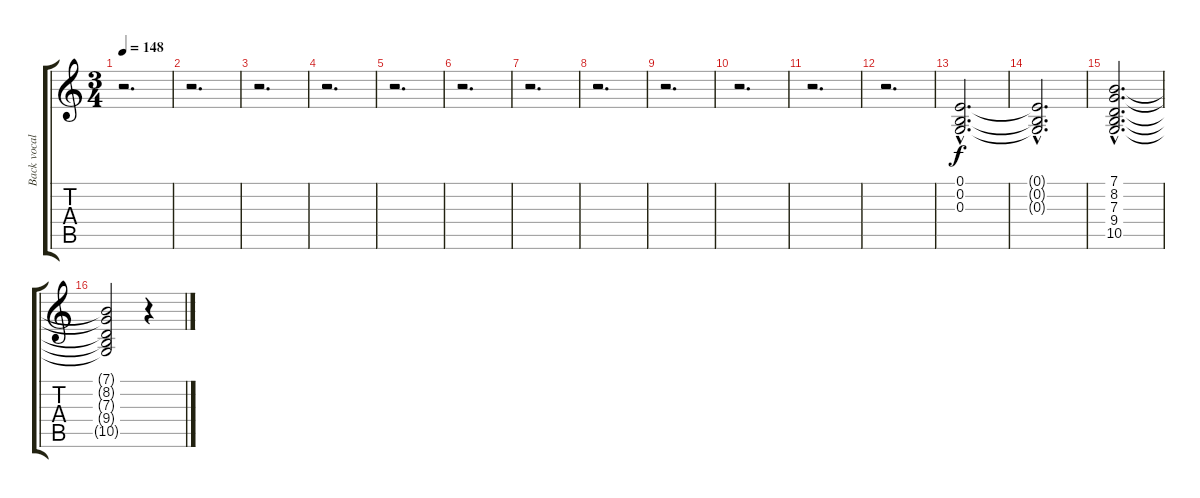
\track ("Back vocals" "Back vocal") {instrument choiraahs}
\staff {score tabs}
\tuning (E4 B3 G3 D3 A2 E2) {hide}
\ts (3 4)
\tempo 148
\clef g2
\ks c
r.2{d dy f} |
r.2{d} |
r.2{d} |
r.2{d} |
r.2{d} |
r.2{d} |
r.2{d} |
r.2{d} |
r.2{d} |
r.2{d} |
r.2{d} |
r.2{d} |
(0.1{hac} 0.2{hac} 0.3{hac}).2{d} |
(0.1{hac t} 0.2{hac t} 0.3{hac t}).2{d} |
(7.1{hac} 8.2{hac} 7.3{hac} 9.4{hac} 10.5{hac}).2{d} |
(7.1{t} 8.2{t} 7.3{t} 9.4{t} 10.5{t}).2 r.4
